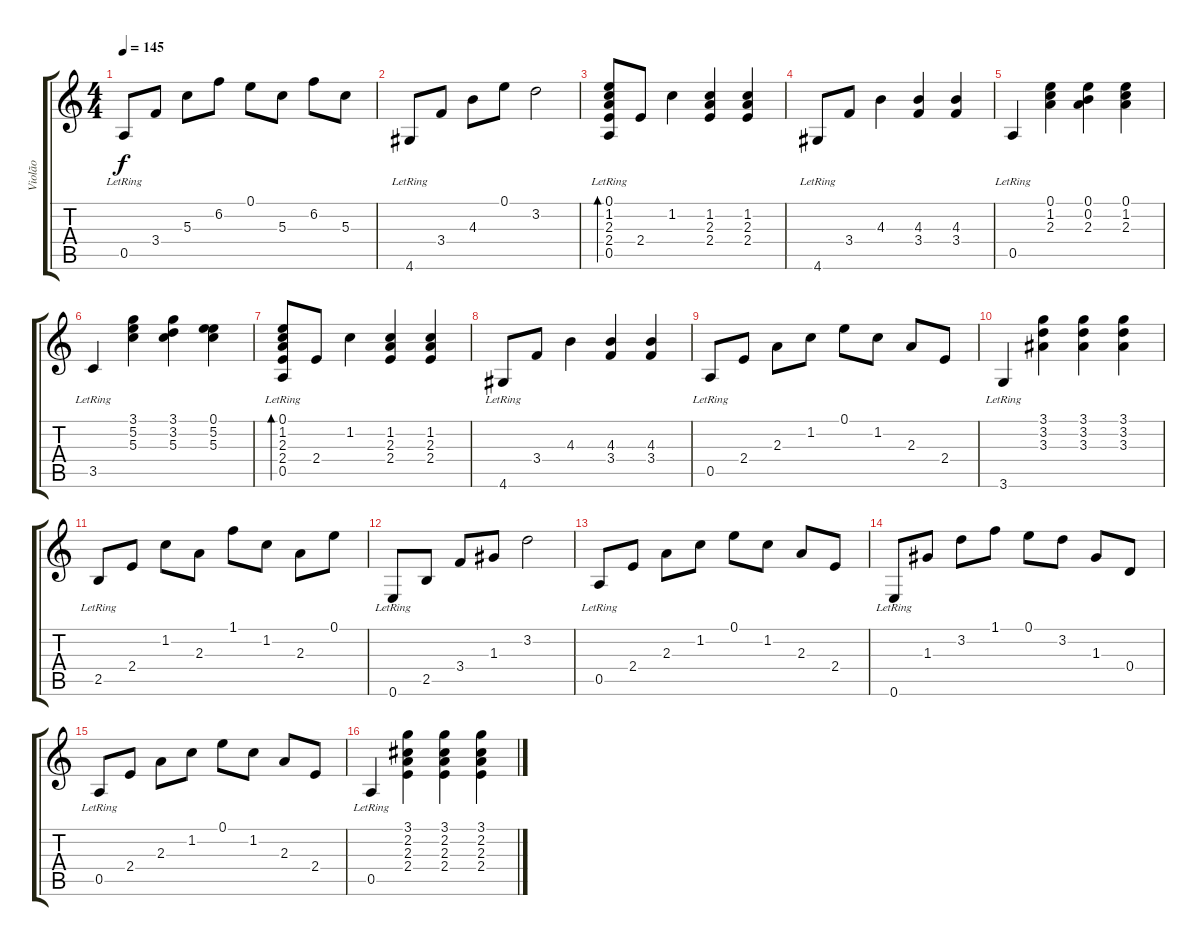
\track ("Violão" "Violão") {instrument acousticguitarsteel}
\staff {score tabs}
\tuning (E4 B3 G3 D3 A2 E2) {hide}
\ts (4 4)
\tempo 145
\clef g2
\ks c
0.5{lr}.8{dy f} 3.4.8 5.3.8 6.2.8 0.1.8 5.3.8 6.2.8 5.3.8 |
4.6{lr}.8 3.4.8 4.3.8 0.1.8 3.2.2 |
(0.1{lr} 1.2{lr} 2.3{lr} 2.4{lr} 0.5{lr}).8{bd 240} 2.4.8 1.2.4 (1.2 2.3 2.4).4 (1.2 2.3 2.4).4 |
4.6{lr}.8 3.4.8 4.3.4 (4.3 3.4).4 (4.3 3.4).4 |
0.5{lr}.4 (0.1 1.2 2.3).4 (0.1 0.2 2.3).4 (0.1 1.2 2.3).4 |
3.5{lr}.4 (3.1 5.2 5.3).4 (3.1 3.2 5.3).4 (0.1 5.2 5.3).4 |
(0.1{lr} 1.2{lr} 2.3{lr} 2.4{lr} 0.5{lr}).8{bd 240} 2.4.8 1.2.4 (1.2 2.3 2.4).4 (1.2 2.3 2.4).4 |
4.6{lr}.8 3.4.8 4.3.4 (4.3 3.4).4 (4.3 3.4).4 |
0.5{lr}.8 2.4.8 2.3.8 1.2.8 0.1.8 1.2.8 2.3.8 2.4.8 |
3.6{lr}.4 (3.1 3.2 3.3).4 (3.1 3.2 3.3).4 (3.1 3.2 3.3).4 |
2.5{lr}.8 2.4.8 1.2.8 2.3.8 1.1.8 1.2.8 2.3.8 0.1.8 |
0.6{lr}.8 2.5.8 3.4.8 1.3.8 3.2.2 |
0.5{lr}.8 2.4.8 2.3.8 1.2.8 0.1.8 1.2.8 2.3.8 2.4.8 |
0.6{lr}.8 1.3.8 3.2.8 1.1.8 0.1.8 3.2.8 1.3.8 0.4.8 |
0.5{lr}.8 2.4.8 2.3.8 1.2.8 0.1.8 1.2.8 2.3.8 2.4.8 |
0.5{lr}.4 (3.1 2.2 2.3 2.4).4 (3.1 2.2 2.3 2.4).4 (3.1 2.2 2.3 2.4).4
